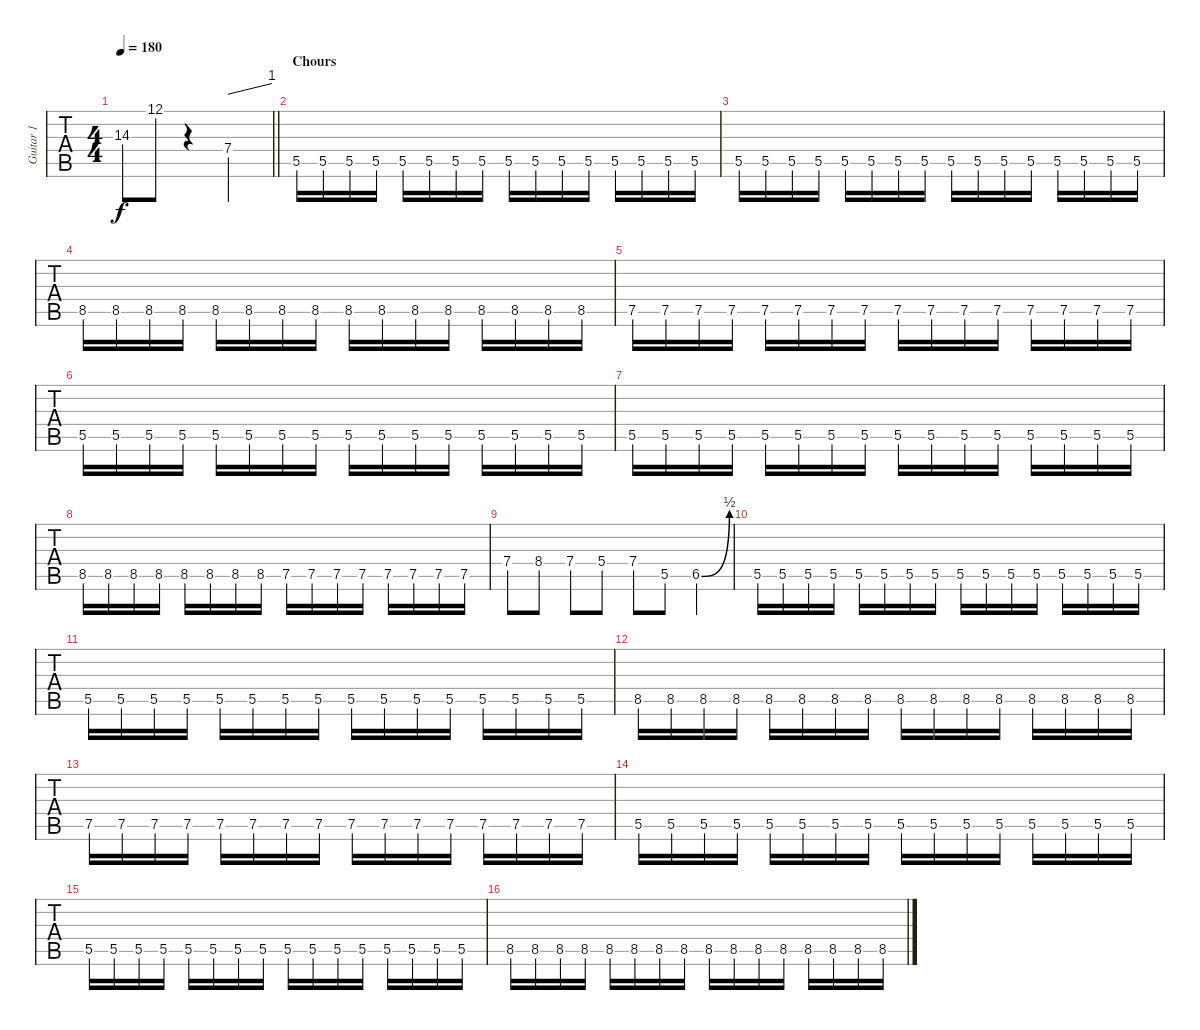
\track ("Guitar 1" "Guitar 1") {instrument distortionguitar}
\staff {tabs}
\tuning (Db4 Ab3 E3 B2 Gb2 B1) {hide}
\ts (4 4)
\tempo 180
\clef g2
\barLineRight lightlight
\ks c
14.3.8{dy f} 12.1.8 r.4 7.4.2{tbe (dive default 0 0 60 4)} |
\section ("" "Chours")
5.5.16 5.5.16 5.5.16 5.5.16 5.5.16 5.5.16 5.5.16 5.5.16 5.5.16 5.5.16 5.5.16 5.5.16 5.5.16 5.5.16 5.5.16 5.5.16 |
5.5.16 5.5.16 5.5.16 5.5.16 5.5.16 5.5.16 5.5.16 5.5.16 5.5.16 5.5.16 5.5.16 5.5.16 5.5.16 5.5.16 5.5.16 5.5.16 |
8.5.16 8.5.16 8.5.16 8.5.16 8.5.16 8.5.16 8.5.16 8.5.16 8.5.16 8.5.16 8.5.16 8.5.16 8.5.16 8.5.16 8.5.16 8.5.16 |
7.5.16 7.5.16 7.5.16 7.5.16 7.5.16 7.5.16 7.5.16 7.5.16 7.5.16 7.5.16 7.5.16 7.5.16 7.5.16 7.5.16 7.5.16 7.5.16 |
5.5.16 5.5.16 5.5.16 5.5.16 5.5.16 5.5.16 5.5.16 5.5.16 5.5.16 5.5.16 5.5.16 5.5.16 5.5.16 5.5.16 5.5.16 5.5.16 |
5.5.16 5.5.16 5.5.16 5.5.16 5.5.16 5.5.16 5.5.16 5.5.16 5.5.16 5.5.16 5.5.16 5.5.16 5.5.16 5.5.16 5.5.16 5.5.16 |
8.5.16 8.5.16 8.5.16 8.5.16 8.5.16 8.5.16 8.5.16 8.5.16 7.5.16 7.5.16 7.5.16 7.5.16 7.5.16 7.5.16 7.5.16 7.5.16 |
7.4.8 8.4.8 7.4.8 5.4.8 7.4.8 5.5.8 6.5{be (bend 0 0 60 2)}.4 |
5.5.16 5.5.16 5.5.16 5.5.16 5.5.16 5.5.16 5.5.16 5.5.16 5.5.16 5.5.16 5.5.16 5.5.16 5.5.16 5.5.16 5.5.16 5.5.16 |
5.5.16 5.5.16 5.5.16 5.5.16 5.5.16 5.5.16 5.5.16 5.5.16 5.5.16 5.5.16 5.5.16 5.5.16 5.5.16 5.5.16 5.5.16 5.5.16 |
8.5.16 8.5.16 8.5.16 8.5.16 8.5.16 8.5.16 8.5.16 8.5.16 8.5.16 8.5.16 8.5.16 8.5.16 8.5.16 8.5.16 8.5.16 8.5.16 |
7.5.16 7.5.16 7.5.16 7.5.16 7.5.16 7.5.16 7.5.16 7.5.16 7.5.16 7.5.16 7.5.16 7.5.16 7.5.16 7.5.16 7.5.16 7.5.16 |
5.5.16 5.5.16 5.5.16 5.5.16 5.5.16 5.5.16 5.5.16 5.5.16 5.5.16 5.5.16 5.5.16 5.5.16 5.5.16 5.5.16 5.5.16 5.5.16 |
5.5.16 5.5.16 5.5.16 5.5.16 5.5.16 5.5.16 5.5.16 5.5.16 5.5.16 5.5.16 5.5.16 5.5.16 5.5.16 5.5.16 5.5.16 5.5.16 |
8.5.16 8.5.16 8.5.16 8.5.16 8.5.16 8.5.16 8.5.16 8.5.16 8.5.16 8.5.16 8.5.16 8.5.16 8.5.16 8.5.16 8.5.16 8.5.16
